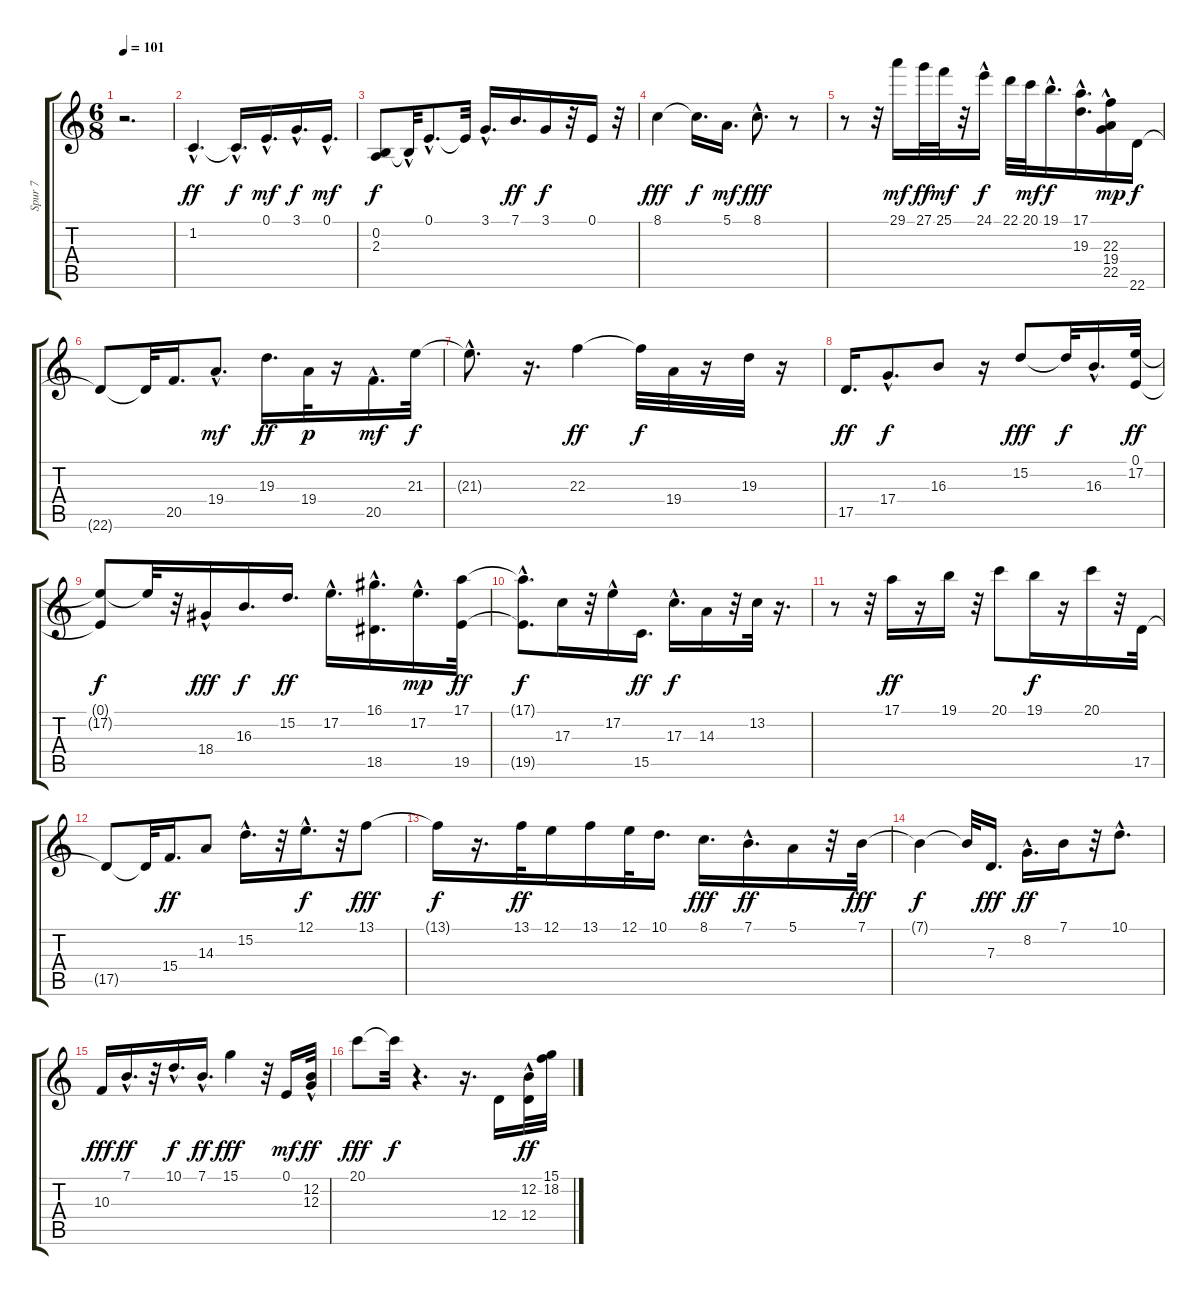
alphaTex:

\track ("Spur 7" "Spur 7") {instrument acousticgrandpiano}
\staff {score tabs}
\tuning (E4 B3 G3 D3 A2 E2) {hide}
\ts (6 8)
\tempo 101
\clef g2
\ks c
r.2{d dy ff instrument acousticgrandpiano} |
1.2{hac}.4{d} 1.2{hac t}.16{d dy f} 0.1{hac}.16{d dy mf} 3.1{hac}.16{d dy f} 0.1{hac}.16{d dy mf} |
(0.2 2.3).8{dy f} 0.2{hac t}.32 0.1{hac}.8{d} 0.1{t}.32 3.1{hac}.16{d} 7.1.16{d dy ff} 3.1.16{dy f} r.32 0.1.16 r.32 |
8.1.4{dy fff} 8.1{t}.16{d dy f} 5.1.16{d dy mf} 8.1{hac}.8{d dy fff} r.8 |
r.8 r.32 29.1.16{dy mf} 27.1.32{dy ff} 25.1.32{dy mf} r.32 24.1{hac}.16{dy f} 22.1.32 20.1.32{dy mf} 19.1{hac}.16{d dy f} (17.1 19.3{hac}).16{d} (22.3 19.4{hac} 22.5).16{dy mp} 22.6.16{dy f} |
22.6{t}.8 22.6{t}.32 20.5.16{d} 19.4{hac}.8{d dy mf} 19.3.16{d dy ff} 19.4.32{dy p} r.16 20.5{hac}.16{d dy mf} 21.3.32{dy f} |
21.3{hac t}.8{d} r.16{d} 22.3.4{dy ff} 22.3{t}.32{dy f} 19.4.32 r.16 19.3.32 r.16 |
17.5.16{d dy ff} 17.4{hac}.8{d dy f} 16.3.8 r.16 15.2.8{dy fff} 15.2{t}.32{dy f} 16.3{hac}.16{d} (0.1 17.2).32{dy ff} |
(0.1{t} 17.2{t}).8{dy f} 17.2{t}.32 r.32 18.4{hac}.16{dy fff} 16.3.16{d dy f} 15.2.16{d dy ff} 17.2{hac}.16{d} (16.1 18.5{hac}).16{d} 17.2{hac}.16{d dy mp} (17.1 19.5).32{dy ff} |
(17.1{hac t} 19.5{hac t}).8{d dy f} 17.3.16 r.32 17.2{hac}.16 15.5.16{d dy ff} 17.3{hac}.16{d dy f} 14.3.16 r.32 13.2.32 r.16{d} |
r.8 r.32 17.1.16{dy ff} r.16 19.1.16 r.32 20.1.8 19.1.16{dy f} r.16 20.1.16 r.32 17.5.32 |
17.5{t}.8 17.5{t}.32 15.4.16{d dy ff} 14.3.8 15.2{hac}.16{d} r.32 12.1{hac}.16{d dy f} r.32 13.1.8{dy fff} |
13.1{t}.16{dy f} r.16{d} 13.1.32{dy ff} 12.1.16 13.1.16 12.1.32 10.1.16{d} 8.1.16{d dy fff} 7.1{hac}.16{d dy ff} 5.1.16 r.32 7.1.32{dy fff} |
7.1{t}.4{dy f} 7.1{t}.32 7.3.16{d dy fff} 8.2{hac}.16{d dy ff} 7.1.16 r.32 10.1{hac}.8{d} |
10.3.16{dy fff} 7.1{hac}.16{d dy ff} r.32 10.1{hac}.16{d dy f} 7.1{hac}.16{d dy ff} 15.1.4{dy fff} r.32 0.1.16{dy mf} (12.2{hac} 12.3).32{dy ff} |
20.1.8{dy fff} 20.1{t}.32{dy f} r.4{d} r.16{d} 12.4.16 (12.2 12.4{hac}).32{dy ff} (15.1 18.2).32
